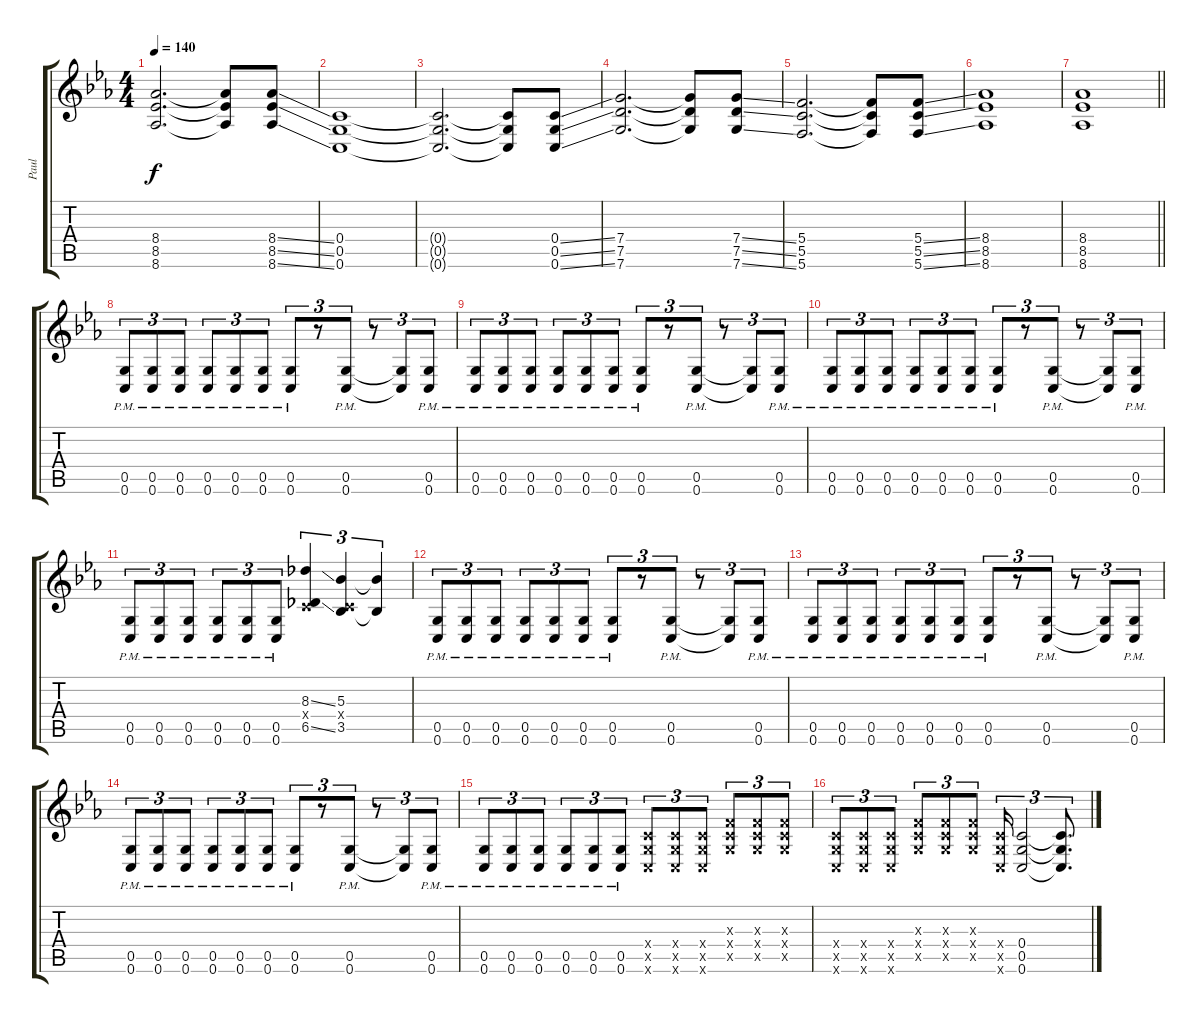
\track ("Paul" "Paul") {instrument distortionguitar}
\staff {score tabs}
\tuning (D4 A3 F3 C3 G2 C2) {hide}
\ts (4 4)
\tempo 140
\clef g2
\ks eb
(8.4 8.5 8.6).2{d dy f} (8.4{t} 8.5{t} 8.6{t}).8 (8.4{ss} 8.5{ss} 8.6{ss}).8 |
(0.4 0.5 0.6).1 |
(0.4{t} 0.5{t} 0.6{t}).2{d} (0.4{t} 0.5{t} 0.6{t}).8 (0.4{ss} 0.5{ss} 0.6{ss}).8 |
(7.4 7.5 7.6).2{d} (7.4{t} 7.5{t} 7.6{t}).8 (7.4{ss} 7.5{ss} 7.6{ss}).8 |
(5.4 5.5 5.6).2{d} (5.4{t} 5.5{t} 5.6{t}).8 (5.4{ss} 5.5{ss} 5.6{ss}).8 |
(8.4 8.5 8.6).1 |
\barLineRight lightlight
(8.4 8.5 8.6).1 |
(0.5{pm} 0.6{pm}).8{tu (3 2)} (0.5{pm} 0.6{pm}).8{tu (3 2)} (0.5{pm} 0.6{pm}).8{tu (3 2)} (0.5{pm} 0.6{pm}).8{tu (3 2)} (0.5{pm} 0.6{pm}).8{tu (3 2)} (0.5{pm} 0.6{pm}).8{tu (3 2)} (0.5{pm} 0.6{pm}).8{tu (3 2)} r.8{tu (3 2)} (0.5{pm} 0.6{pm}).8{tu (3 2)} r.8{tu (3 2)} (0.5{t} 0.6{t}).8{tu (3 2)} (0.5{pm} 0.6{pm}).8{tu (3 2)} |
(0.5{pm} 0.6{pm}).8{tu (3 2)} (0.5{pm} 0.6{pm}).8{tu (3 2)} (0.5{pm} 0.6{pm}).8{tu (3 2)} (0.5{pm} 0.6{pm}).8{tu (3 2)} (0.5{pm} 0.6{pm}).8{tu (3 2)} (0.5{pm} 0.6{pm}).8{tu (3 2)} (0.5{pm} 0.6{pm}).8{tu (3 2)} r.8{tu (3 2)} (0.5{pm} 0.6{pm}).8{tu (3 2)} r.8{tu (3 2)} (0.5{t} 0.6{t}).8{tu (3 2)} (0.5{pm} 0.6{pm}).8{tu (3 2)} |
(0.5{pm} 0.6{pm}).8{tu (3 2)} (0.5{pm} 0.6{pm}).8{tu (3 2)} (0.5{pm} 0.6{pm}).8{tu (3 2)} (0.5{pm} 0.6{pm}).8{tu (3 2)} (0.5{pm} 0.6{pm}).8{tu (3 2)} (0.5{pm} 0.6{pm}).8{tu (3 2)} (0.5{pm} 0.6{pm}).8{tu (3 2)} r.8{tu (3 2)} (0.5{pm} 0.6{pm}).8{tu (3 2)} r.8{tu (3 2)} (0.5{t} 0.6{t}).8{tu (3 2)} (0.5{pm} 0.6{pm}).8{tu (3 2)} |
(0.5{pm} 0.6{pm}).8{tu (3 2)} (0.5{pm} 0.6{pm}).8{tu (3 2)} (0.5{pm} 0.6{pm}).8{tu (3 2)} (0.5{pm} 0.6{pm}).8{tu (3 2)} (0.5{pm} 0.6{pm}).8{tu (3 2)} (0.5{pm} 0.6{pm}).8{tu (3 2)} (8.3{ss} 0.4{x} 6.5{ss}).4{tu (3 2)} (5.3 0.4{x} 3.5).4{tu (3 2)} (5.3{t} 3.5{t}).4{tu (3 2)} |
(0.5{pm} 0.6{pm}).8{tu (3 2)} (0.5{pm} 0.6{pm}).8{tu (3 2)} (0.5{pm} 0.6{pm}).8{tu (3 2)} (0.5{pm} 0.6{pm}).8{tu (3 2)} (0.5{pm} 0.6{pm}).8{tu (3 2)} (0.5{pm} 0.6{pm}).8{tu (3 2)} (0.5{pm} 0.6{pm}).8{tu (3 2)} r.8{tu (3 2)} (0.5{pm} 0.6{pm}).8{tu (3 2)} r.8{tu (3 2)} (0.5{t} 0.6{t}).8{tu (3 2)} (0.5{pm} 0.6{pm}).8{tu (3 2)} |
(0.5{pm} 0.6{pm}).8{tu (3 2)} (0.5{pm} 0.6{pm}).8{tu (3 2)} (0.5{pm} 0.6{pm}).8{tu (3 2)} (0.5{pm} 0.6{pm}).8{tu (3 2)} (0.5{pm} 0.6{pm}).8{tu (3 2)} (0.5{pm} 0.6{pm}).8{tu (3 2)} (0.5{pm} 0.6{pm}).8{tu (3 2)} r.8{tu (3 2)} (0.5{pm} 0.6{pm}).8{tu (3 2)} r.8{tu (3 2)} (0.5{t} 0.6{t}).8{tu (3 2)} (0.5{pm} 0.6{pm}).8{tu (3 2)} |
(0.5{pm} 0.6{pm}).8{tu (3 2)} (0.5{pm} 0.6{pm}).8{tu (3 2)} (0.5{pm} 0.6{pm}).8{tu (3 2)} (0.5{pm} 0.6{pm}).8{tu (3 2)} (0.5{pm} 0.6{pm}).8{tu (3 2)} (0.5{pm} 0.6{pm}).8{tu (3 2)} (0.5{pm} 0.6{pm}).8{tu (3 2)} r.8{tu (3 2)} (0.5{pm} 0.6{pm}).8{tu (3 2)} r.8{tu (3 2)} (0.5{t} 0.6{t}).8{tu (3 2)} (0.5{pm} 0.6{pm}).8{tu (3 2)} |
(0.5{pm} 0.6{pm}).8{tu (3 2)} (0.5{pm} 0.6{pm}).8{tu (3 2)} (0.5{pm} 0.6{pm}).8{tu (3 2)} (0.5{pm} 0.6{pm}).8{tu (3 2)} (0.5{pm} 0.6{pm}).8{tu (3 2)} (0.5{pm} 0.6{pm}).8{tu (3 2)} (0.4{x} 0.5{x} 0.6{x}).8{tu (3 2)} (0.4{x} 0.5{x} 0.6{x}).8{tu (3 2)} (0.4{x} 0.5{x} 0.6{x}).8{tu (3 2)} (0.3{x} 0.4{x} 0.5{x}).8{tu (3 2)} (0.3{x} 0.4{x} 0.5{x}).8{tu (3 2)} (0.3{x} 0.4{x} 0.5{x}).8{tu (3 2)} |
(0.4{x} 0.5{x} 0.6{x}).8{tu (3 2)} (0.4{x} 0.5{x} 0.6{x}).8{tu (3 2)} (0.4{x} 0.5{x} 0.6{x}).8{tu (3 2)} (0.3{x} 0.4{x} 0.5{x}).8{tu (3 2)} (0.3{x} 0.4{x} 0.5{x}).8{tu (3 2)} (0.3{x} 0.4{x} 0.5{x}).8{tu (3 2)} (0.4{x} 0.5{x} 0.6{x}).16{tu (3 2)} (0.4 0.5 0.6).2{tu (3 2)} (0.4{t} 0.5{t} 0.6{t}).8{d tu (3 2)}
